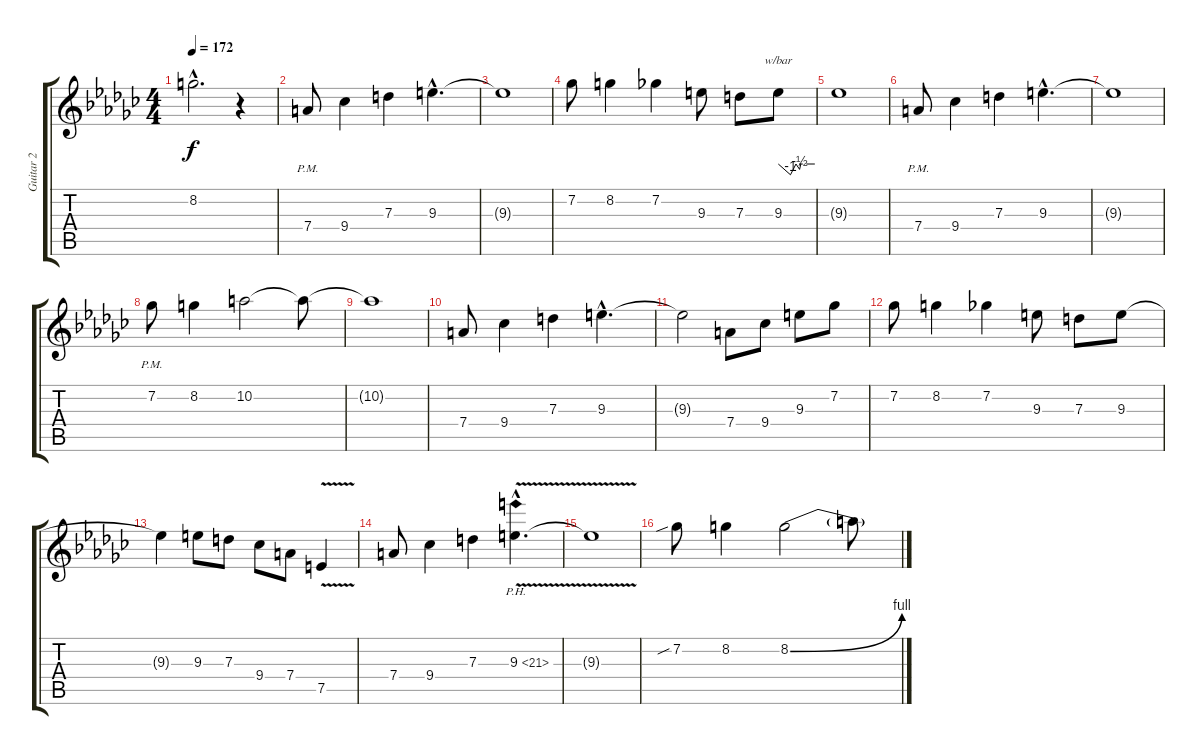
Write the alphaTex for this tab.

\track ("Guitar 2" "Guitar 2") {instrument overdrivenguitar}
\staff {score tabs}
\tuning (E4 B3 G3 D3 A2 E2) {hide}
\ts (4 4)
\tempo 172
\clef g2
\ks ebminor
8.2{hac}.2{d dy f} r.4 |
7.4{pm}.8 9.4.4 7.3.4 9.3{hac}.4{d} |
9.3{t}.1 |
7.2.8 8.2.4 7.2.4 9.3.8 7.3.8 9.3.8{tbe (custom default 0 0 20 -4 29 0 35 -2 37 0 52 0 60 0)} |
9.3{t}.1 |
7.4{pm}.8 9.4.4 7.3.4 9.3{hac}.4{d} |
9.3{t}.1 |
7.2{pm}.8 8.2.4 10.2.2 10.2{t}.8 |
10.2{t}.1 |
7.4.8 9.4.4 7.3.4 9.3{hac}.4{d} |
9.3{t}.2 7.4.8 9.4.8 9.3.8 7.2.8 |
7.2.8 8.2.4 7.2.4 9.3.8 7.3.8 9.3.8 |
9.3{t}.4 9.3.8 7.3.8 9.4.8 7.4.8 7.5{v}.4 |
7.4.8 9.4.4 7.3.4 9.3{ph 12 v hac}.4{d} |
9.3{t}.1 |
7.2{sib}.8 8.2.4 8.2{be (bend 0 0 60 4)}.2 8.2{t}.8
